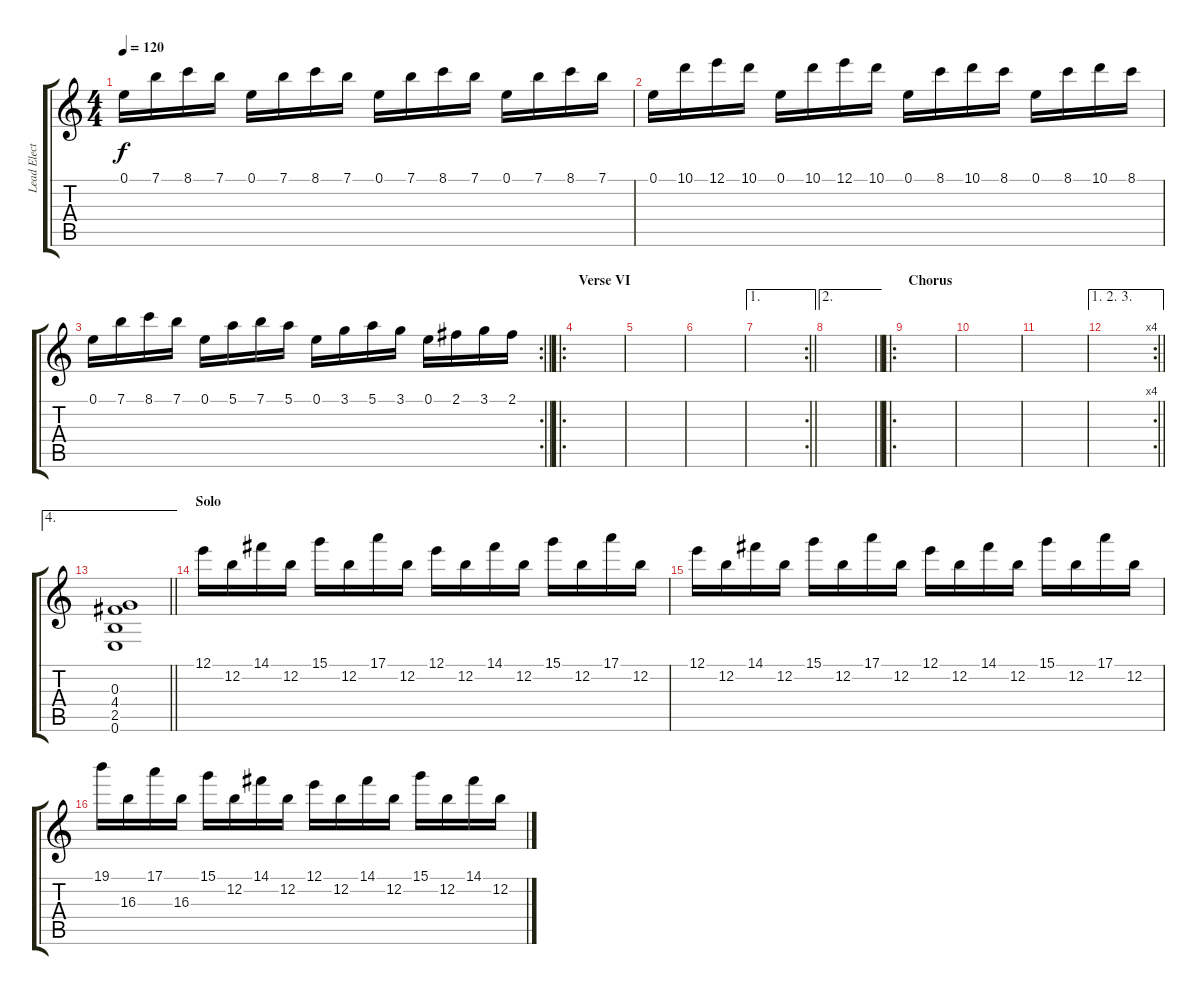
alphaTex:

\track ("Lead Electric" "Lead Elect") {instrument distortionguitar}
\staff {score tabs}
\tuning (E4 B3 G3 D3 A2 E2) {hide}
\ts (4 4)
\tempo 120
\clef g2
\ks c
0.1.16{dy f} 7.1.16 8.1.16 7.1.16 0.1.16 7.1.16 8.1.16 7.1.16 0.1.16 7.1.16 8.1.16 7.1.16 0.1.16 7.1.16 8.1.16 7.1.16 |
0.1.16 10.1.16 12.1.16 10.1.16 0.1.16 10.1.16 12.1.16 10.1.16 0.1.16 8.1.16 10.1.16 8.1.16 0.1.16 8.1.16 10.1.16 8.1.16 |
\rc 2
\barLineRight lightlight
0.1.16 7.1.16 8.1.16 7.1.16 0.1.16 5.1.16 7.1.16 5.1.16 0.1.16 3.1.16 5.1.16 3.1.16 0.1.16 2.1.16 3.1.16 2.1.16 |
\ro
\section ("" "Verse VI")
|
|
|
\ae 1
\rc 2
\barLineRight lightlight
|
\ae 2
\barLineRight lightlight
|
\ro
\section ("" "Chorus")
|
|
|
\ae (1 2 3)
\rc 4
\barLineRight lightlight
|
\ae 4
\barLineRight lightlight
(0.3 4.4 2.5 0.6).1 |
\section ("" "Solo")
12.1.16 12.2.16 14.1.16 12.2.16 15.1.16 12.2.16 17.1.16 12.2.16 12.1.16 12.2.16 14.1.16 12.2.16 15.1.16 12.2.16 17.1.16 12.2.16 |
12.1.16 12.2.16 14.1.16 12.2.16 15.1.16 12.2.16 17.1.16 12.2.16 12.1.16 12.2.16 14.1.16 12.2.16 15.1.16 12.2.16 17.1.16 12.2.16 |
19.1.16 16.3.16 17.1.16 16.3.16 15.1.16 12.2.16 14.1.16 12.2.16 12.1.16 12.2.16 14.1.16 12.2.16 15.1.16 12.2.16 14.1.16 12.2.16
